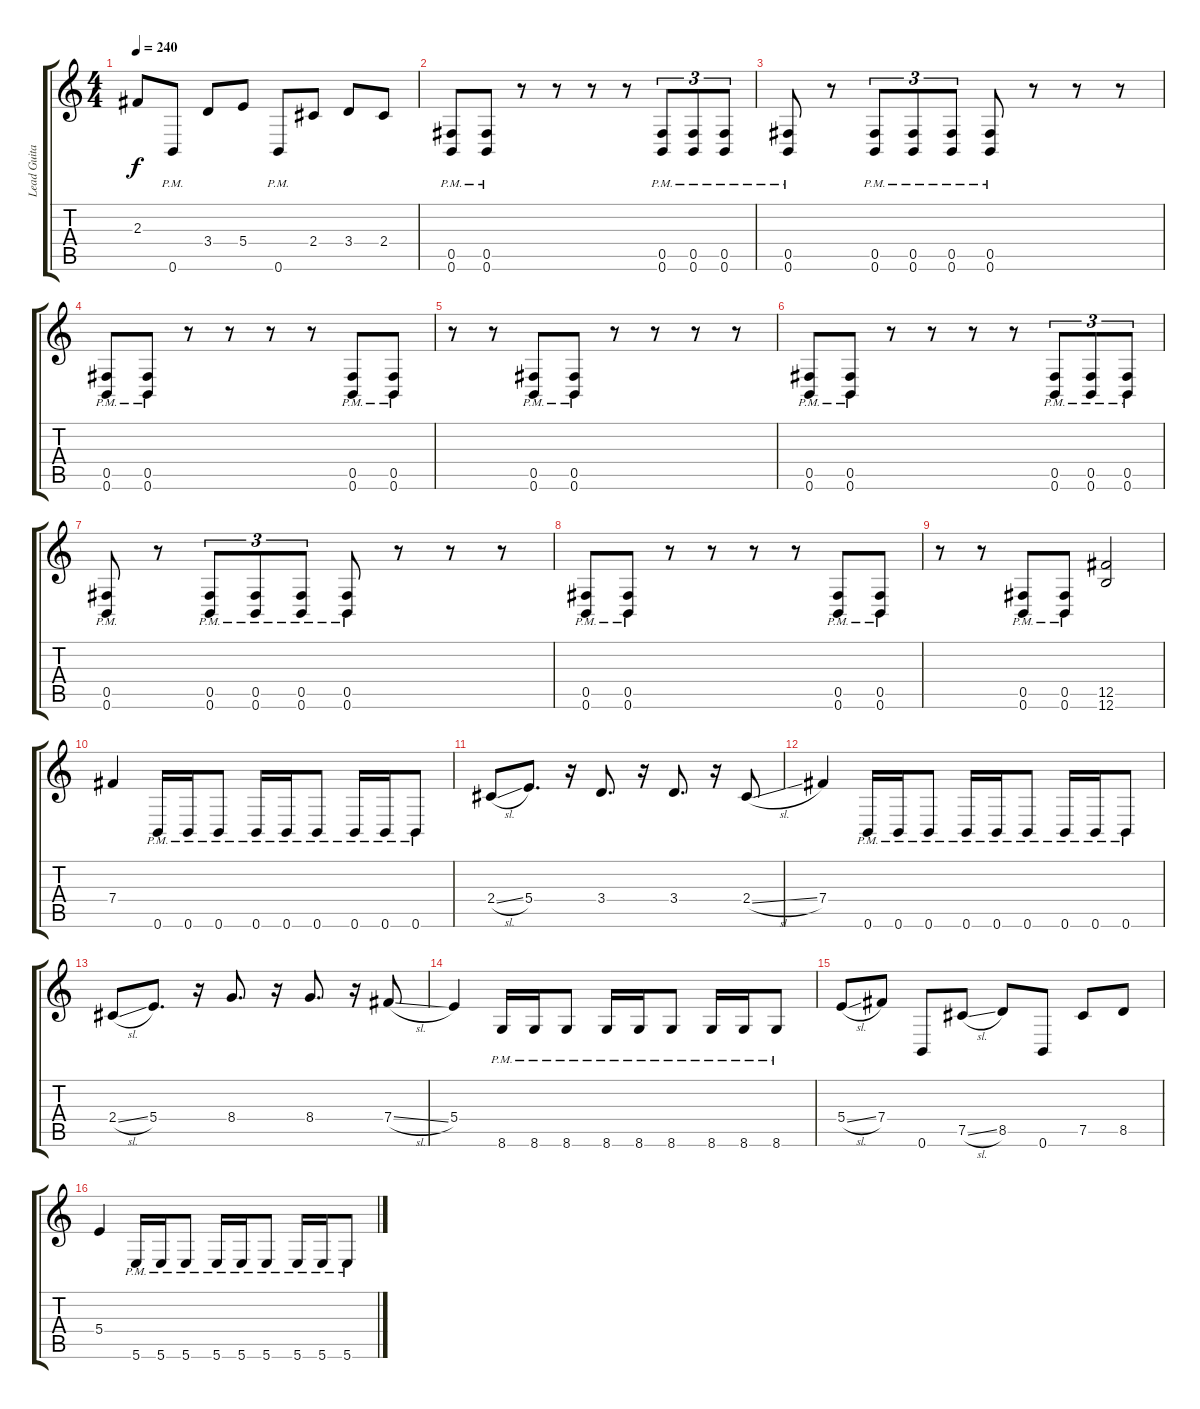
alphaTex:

\track ("Lead Guitar" "Lead Guita") {instrument distortionguitar}
\staff {score tabs}
\tuning (Db4 Ab3 E3 B2 Gb2 B1) {hide}
\ts (4 4)
\tempo 240
\clef g2
\ks c
2.3.8{dy f} 0.6{pm}.8 3.4.8 5.4.8 0.6{pm}.8 2.4.8 3.4.8 2.4.8 |
(0.5{pm} 0.6{pm}).8 (0.5{pm} 0.6{pm}).8 r.8 r.8 r.8 r.8 (0.5{pm} 0.6{pm}).8{tu (3 2)} (0.5{pm} 0.6{pm}).8{tu (3 2)} (0.5{pm} 0.6{pm}).8{tu (3 2)} |
(0.5{pm} 0.6{pm}).8 r.8 (0.5{pm} 0.6{pm}).8{tu (3 2)} (0.5{pm} 0.6{pm}).8{tu (3 2)} (0.5{pm} 0.6{pm}).8{tu (3 2)} (0.5{pm} 0.6{pm}).8 r.8 r.8 r.8 |
(0.5{pm} 0.6{pm}).8 (0.5{pm} 0.6{pm}).8 r.8 r.8 r.8 r.8 (0.5{pm} 0.6{pm}).8 (0.5{pm} 0.6{pm}).8 |
r.8 r.8 (0.5{pm} 0.6{pm}).8 (0.5{pm} 0.6{pm}).8 r.8 r.8 r.8 r.8 |
(0.5{pm} 0.6{pm}).8 (0.5{pm} 0.6{pm}).8 r.8 r.8 r.8 r.8 (0.5{pm} 0.6{pm}).8{tu (3 2)} (0.5{pm} 0.6{pm}).8{tu (3 2)} (0.5{pm} 0.6{pm}).8{tu (3 2)} |
(0.5{pm} 0.6{pm}).8 r.8 (0.5{pm} 0.6{pm}).8{tu (3 2)} (0.5{pm} 0.6{pm}).8{tu (3 2)} (0.5{pm} 0.6{pm}).8{tu (3 2)} (0.5{pm} 0.6{pm}).8 r.8 r.8 r.8 |
(0.5{pm} 0.6{pm}).8 (0.5{pm} 0.6{pm}).8 r.8 r.8 r.8 r.8 (0.5{pm} 0.6{pm}).8 (0.5{pm} 0.6{pm}).8 |
r.8 r.8 (0.5{pm} 0.6{pm}).8 (0.5{pm} 0.6{pm}).8 (12.5 12.6).2 |
7.4.4 0.6{pm}.16 0.6{pm}.16 0.6{pm}.8 0.6{pm}.16 0.6{pm}.16 0.6{pm}.8 0.6{pm}.16 0.6{pm}.16 0.6{pm}.8 |
2.4{sl}.8 5.4.8{d} r.16 3.4.8{d} r.16 3.4.8{d} r.16 2.4{sl}.8 |
7.4.4 0.6{pm}.16 0.6{pm}.16 0.6{pm}.8 0.6{pm}.16 0.6{pm}.16 0.6{pm}.8 0.6{pm}.16 0.6{pm}.16 0.6{pm}.8 |
2.4{sl}.8 5.4.8{d} r.16 8.4.8{d} r.16 8.4.8{d} r.16 7.4{sl}.8 |
5.4.4 8.6{pm}.16 8.6{pm}.16 8.6{pm}.8 8.6{pm}.16 8.6{pm}.16 8.6{pm}.8 8.6{pm}.16 8.6{pm}.16 8.6{pm}.8 |
5.4{sl}.8 7.4.8 0.6.8 7.5{sl}.8 8.5.8 0.6.8 7.5.8 8.5.8 |
5.4.4 5.6{pm}.16 5.6{pm}.16 5.6{pm}.8 5.6{pm}.16 5.6{pm}.16 5.6{pm}.8 5.6{pm}.16 5.6{pm}.16 5.6{pm}.8
